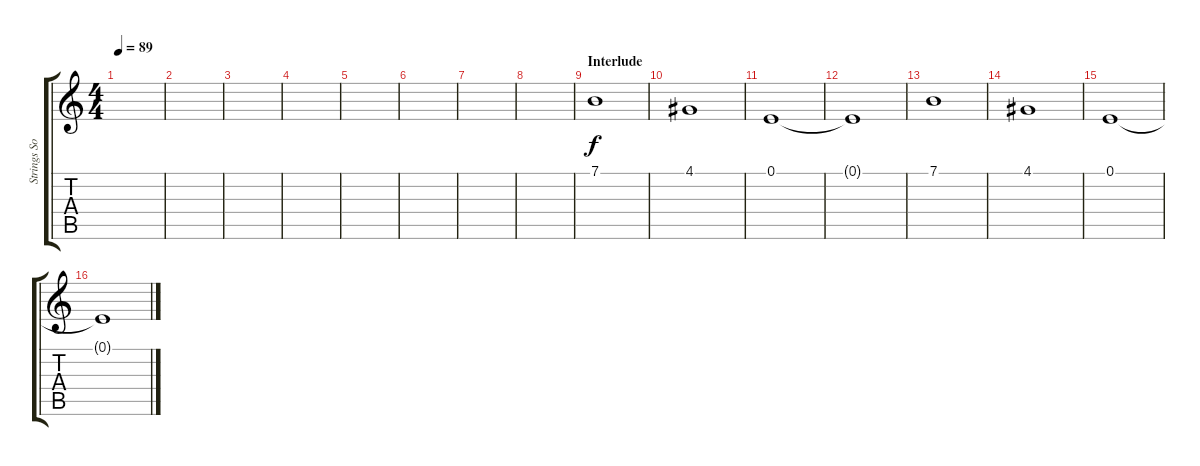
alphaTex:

\track ("Strings Solo" "Strings So") {instrument fx4atmosphere}
\staff {score tabs}
\tuning (E4 B3 G3 D3 A2 E2) {hide}
\ts (4 4)
\tempo 89
\clef g2
\ks c
|
|
|
|
|
|
|
|
\section ("" "Interlude")
7.1.1{volume 14 instrument tremolostrings} |
4.1.1 |
0.1.1 |
0.1{t}.1 |
7.1.1{volume 14 instrument tremolostrings} |
4.1.1 |
0.1.1 |
0.1{t}.1
